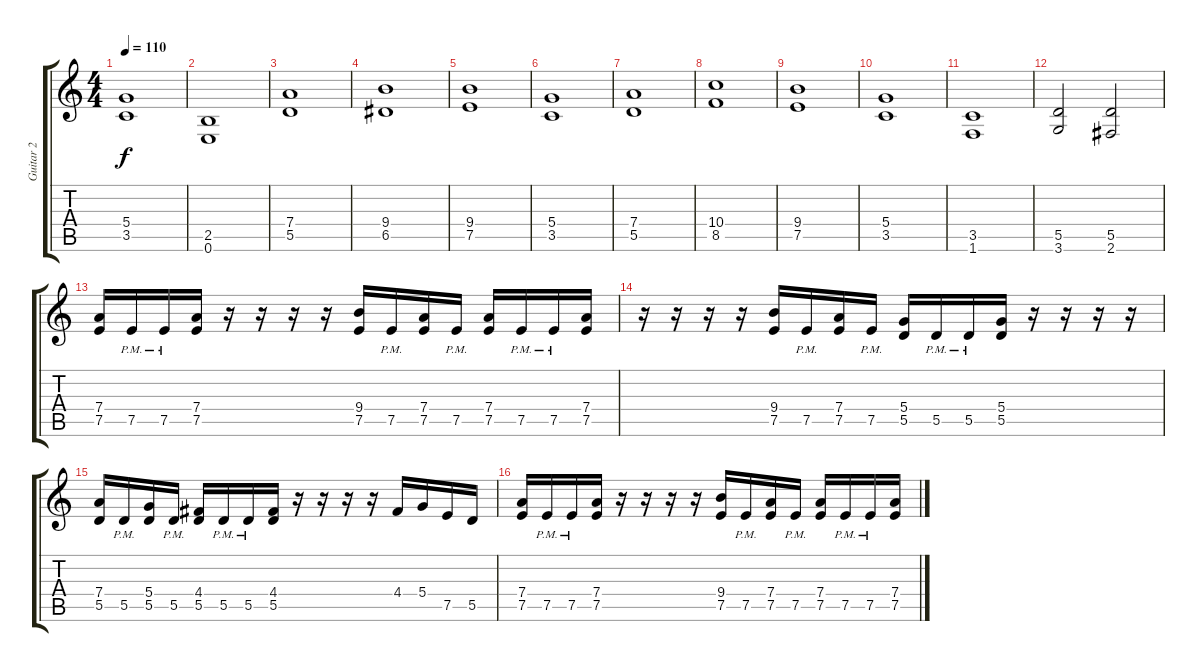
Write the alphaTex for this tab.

\track ("Guitar 2" "Guitar 2") {instrument distortionguitar}
\staff {score tabs}
\tuning (E4 B3 G3 D3 A2 E2) {hide}
\ts (4 4)
\tempo 110
\clef g2
\ks c
(5.4 3.5).1{dy f} |
(2.5 0.6).1 |
(7.4 5.5).1 |
(9.4 6.5).1 |
(9.4 7.5).1 |
(5.4 3.5).1 |
(7.4 5.5).1 |
(10.4 8.5).1 |
(9.4 7.5).1 |
(5.4 3.5).1 |
(3.5 1.6).1 |
(5.5 3.6).2 (5.5 2.6).2 |
(7.4 7.5).16 7.5{pm}.16 7.5{pm}.16 (7.4 7.5).16 r.16 r.16 r.16 r.16 (9.4 7.5).16 7.5{pm}.16 (7.4 7.5).16 7.5{pm}.16 (7.4 7.5).16 7.5{pm}.16 7.5{pm}.16 (7.4 7.5).16 |
r.16 r.16 r.16 r.16 (9.4 7.5).16 7.5{pm}.16 (7.4 7.5).16 7.5{pm}.16 (5.4 5.5).16 5.5{pm}.16 5.5{pm}.16 (5.4 5.5).16 r.16 r.16 r.16 r.16 |
(7.4 5.5).16 5.5{pm}.16 (5.4 5.5).16 5.5{pm}.16 (4.4 5.5).16 5.5{pm}.16 5.5{pm}.16 (4.4 5.5).16 r.16 r.16 r.16 r.16 4.4.16 5.4.16 7.5.16 5.5.16 |
(7.4 7.5).16 7.5{pm}.16 7.5{pm}.16 (7.4 7.5).16 r.16 r.16 r.16 r.16 (9.4 7.5).16 7.5{pm}.16 (7.4 7.5).16 7.5{pm}.16 (7.4 7.5).16 7.5{pm}.16 7.5{pm}.16 (7.4 7.5).16
